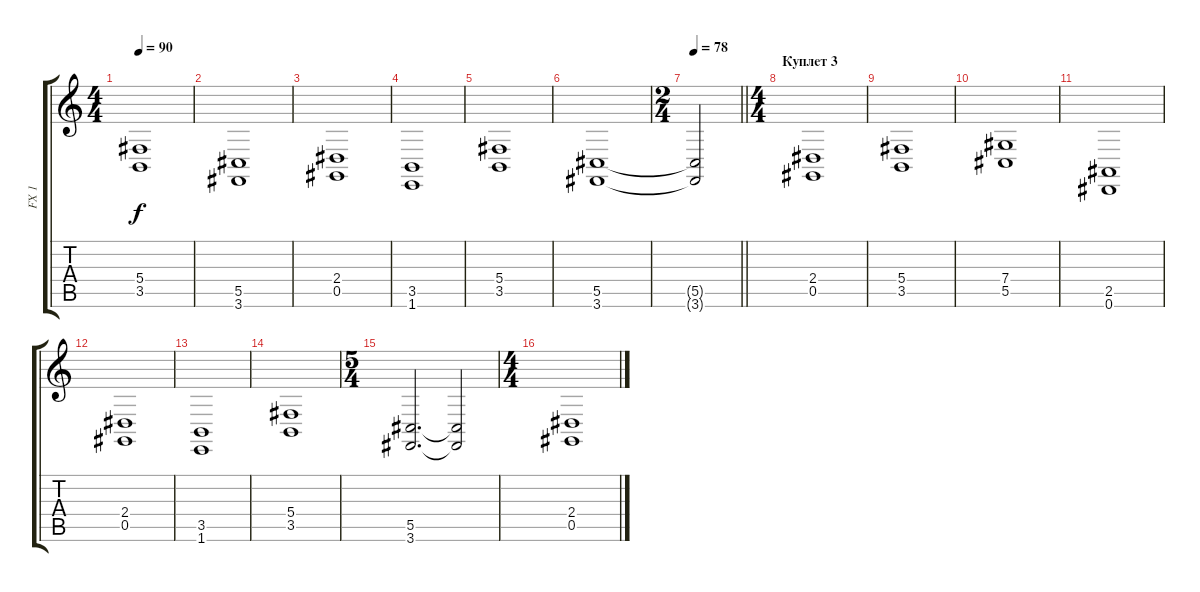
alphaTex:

\track ("FX 1" "FX 1") {instrument synthvoice}
\staff {score tabs}
\tuning (Eb4 Bb3 Gb3 Db3 Ab2 Eb2) {hide}
\ts (4 4)
\tempo 90
\clef g2
\ks c
(5.4 3.5).1{dy f} |
(5.5 3.6).1 |
(2.4 0.5).1 |
(3.5 1.6).1 |
(5.4 3.5).1 |
(5.5 3.6).1 |
\ts (2 4)
\tempo 78
\barLineRight lightlight
(5.5{t} 3.6{t}).2 |
\ts (4 4)
\section ("" "Куплет 3")
(2.4 0.5).1 |
(5.4 3.5).1 |
(7.4 5.5).1 |
(2.5 0.6).1 |
(2.4 0.5).1 |
(3.5 1.6).1 |
(5.4 3.5).1 |
\ts (5 4)
(5.5 3.6).2{d} (5.5{t} 3.6{t}).2 |
\ts (4 4)
(2.4 0.5).1
